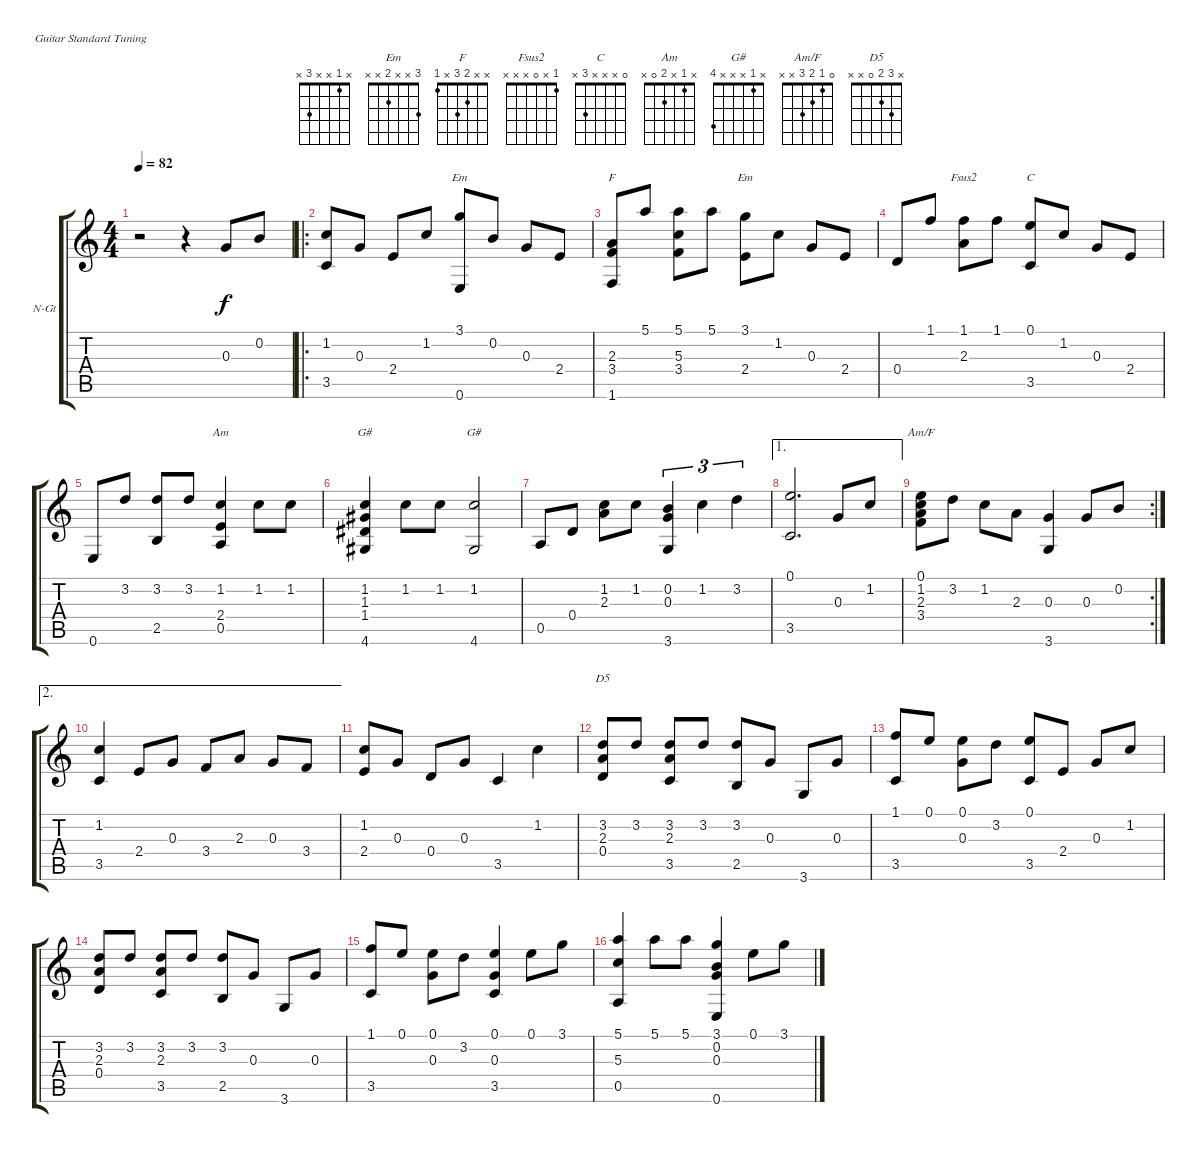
\bracketExtendMode groupsimilarinstruments
\firstSystemTrackNameOrientation horizontal
\otherSystemsTrackNameOrientation horizontal
\track ("Guitarra Española" "N-Gt") {instrument acousticguitarnylon}
\staff {score tabs}
\tuning (E4 B3 G3 D3 A2 E2)
\chord ("" x 1 x x 3 x)
\chord ("Em" 3 x x x x 0)
\chord ("F" x x 2 3 x 1)
\chord ("Em" 3 x x 2 x x)
\chord ("Fsus2" 1 x 0 x x x)
\chord ("C" 0 x x x 3 x)
\chord ("Am" x 1 x 2 0 x)
\chord ("G#" x 1 1 1 x 4) {barre (1 1)}
\chord ("G#" x 1 x x x 4)
\chord ("Am/F" 0 1 2 3 x x)
\chord ("D5" x 3 2 0 x x)
\ts (4 4)
\tempo 82
\clef g2
\ks c
r.2{dy f instrument acousticguitarnylon} r.4 0.3.8 0.2.8 |
\ro
(1.2 3.5).8{ch ""} 0.3.8 2.4.8 1.2.8 (3.1 0.6).8{ch "Em"} 0.2.8 0.3.8 2.4.8 |
(2.3 3.4 1.6).8{ch "F"} 5.1.8 (5.1 5.3 3.4).8 5.1.8 (3.1 2.4).8{ch "Em"} 1.2.8 0.3.8 2.4.8 |
0.4.8 1.1.8 (1.1 2.3).8{ch "Fsus2"} 1.1.8 (0.1 3.5).8{ch "C"} 1.2.8 0.3.8 2.4.8 |
0.6.8 3.2.8 (3.2 2.5).8 3.2.8 (1.2 2.4 0.5).4{ch "Am"} 1.2.8 1.2.8 |
(1.2 1.3 1.4 4.6).4{ch "G#"} 1.2.8 1.2.8 (1.2 4.6).2{ch "G#"} |
0.5.8 0.4.8 (1.2 2.3).8 1.2.8 (0.2 0.3 3.6).4{tu (3 2)} 1.2.4{tu (3 2)} 3.2.4{tu (3 2)} |
\ae 1
(0.1 3.5).2{d} 0.3.8 1.2.8 |
\rc 2
(0.1 1.2 2.3 3.4).8{ch "Am/F"} 3.2.8 1.2.8 2.3.8 (0.3 3.6).4 0.3.8 0.2.8 |
\ae 2
(1.2 3.5).4 2.4.8 0.3.8 3.4.8 2.3.8 0.3.8 3.4.8 |
(1.2 2.4).8 0.3.8 0.4.8 0.3.8 3.5.4 1.2.4 |
(3.2 2.3 0.4).8{ch "D5"} 3.2.8 (3.2 2.3 3.5).8 3.2.8 (3.2 2.5).8 0.3.8 3.6.8 0.3.8 |
(1.1 3.5).8 0.1.8 (0.1 0.3).8 3.2.8 (0.1 3.5).8 2.4.8 0.3.8 1.2.8 |
(3.2 2.3 0.4).8 3.2.8 (3.2 2.3 3.5).8 3.2.8 (3.2 2.5).8 0.3.8 3.6.8 0.3.8 |
(1.1 3.5).8 0.1.8 (0.1 0.3).8 3.2.8 (0.1 0.3 3.5).4 0.1.8 3.1.8 |
(5.1 5.3 0.5).4 5.1.8 5.1.8 (3.1 0.2 0.3 0.6).4 0.1.8 3.1.8
